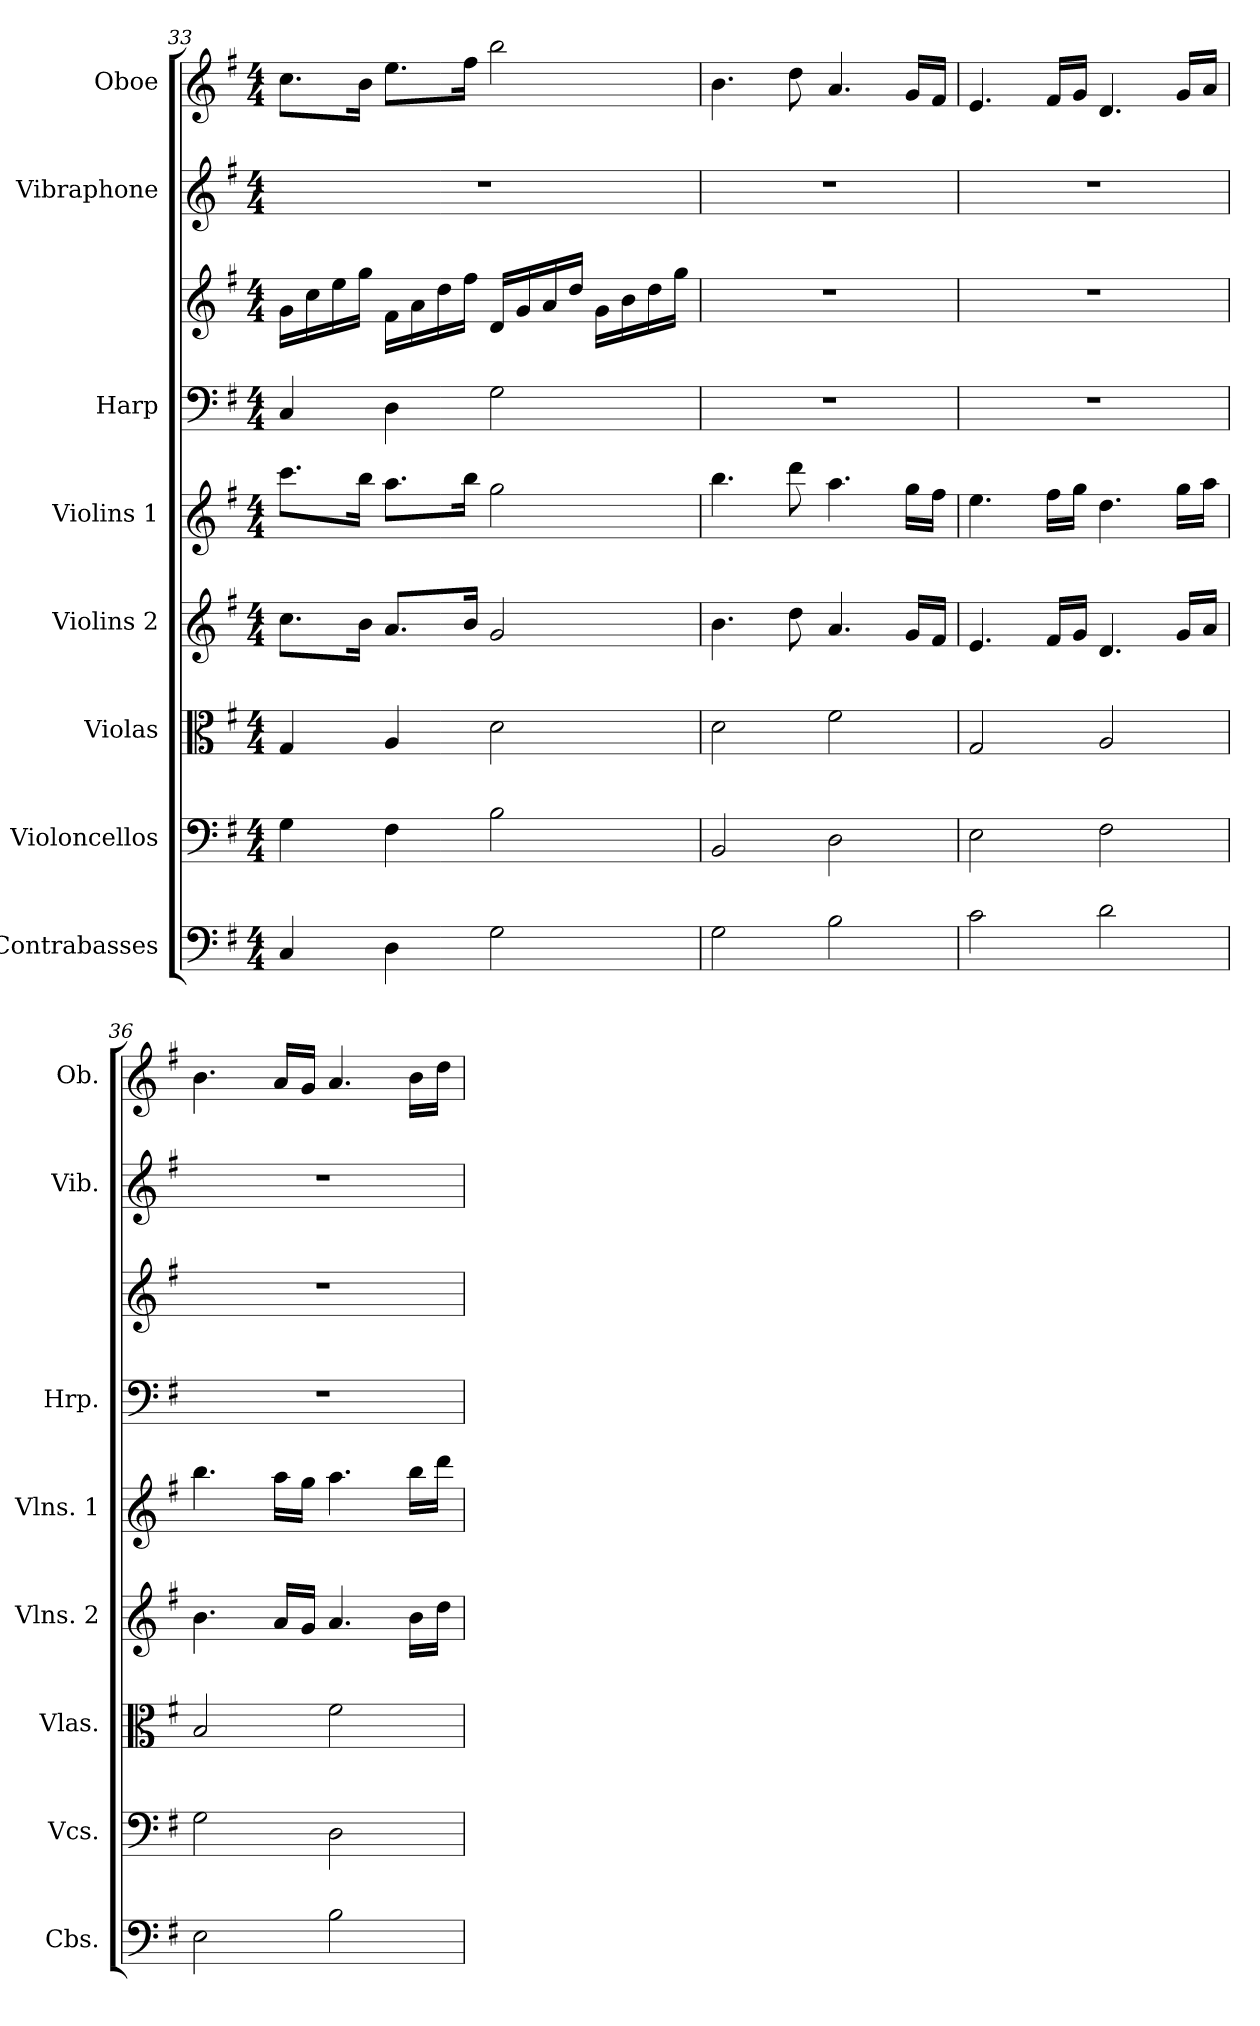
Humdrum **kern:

**kern	**kern	**kern	**kern	**kern	**kern	**kern	**kern	**kern
*part8	*part7	*part6	*part5	*part4	*part3	*part3	*part2	*part1
*staff9	*staff8	*staff7	*staff6	*staff5	*staff4	*staff3	*staff2	*staff1
*I"Contrabasses	*I"Violoncellos	*I"Violas	*I"Violins 2	*I"Violins 1	*I"Harp	*	*I"Vibraphone	*I"Oboe
*I'Cbs.	*I'Vcs.	*I'Vlas.	*I'Vlns. 2	*I'Vlns. 1	*I'Hrp.	*	*I'Vib.	*I'Ob.
!!LO:PB:g=z
*clefF4	*clefF4	*clefC3	*clefG2	*clefG2	*clefF4	*clefG2	*clefG2	*clefG2
*ITrd7c12	*	*	*	*	*	*	*	*
*k[f#]	*k[f#]	*k[f#]	*k[f#]	*k[f#]	*k[f#]	*k[f#]	*k[f#]	*k[f#]
*M4/4	*M4/4	*M4/4	*M4/4	*M4/4	*M4/4	*M4/4	*M4/4	*M4/4
=33	=33	=33	=33	=33	=33	=33	=33	=33
4CC/	4G\	4G/	8.cc\L	8.ccc\L	4C/	16g\LL	1r	8.cc\L
.	.	.	.	.	.	16cc\	.	.
.	.	.	.	.	.	16ee\	.	.
.	.	.	16b\Jk	16bb\Jk	.	16gg\JJ	.	16b\Jk
4DD\	4F#\	4A/	8.a/L	8.aa\L	4D\	16f#\LL	.	8.ee\L
.	.	.	.	.	.	16a\	.	.
.	.	.	.	.	.	16dd\	.	.
.	.	.	16b/Jk	16bb\Jk	.	16ff#\JJ	.	16ff#\Jk
2GG\	2B\	2d\	2g/	2gg\	2G\	16d/LL	.	2bb\
.	.	.	.	.	.	16g/	.	.
.	.	.	.	.	.	16a/	.	.
.	.	.	.	.	.	16dd/JJ	.	.
.	.	.	.	.	.	16g\LL	.	.
.	.	.	.	.	.	16b\	.	.
.	.	.	.	.	.	16dd\	.	.
.	.	.	.	.	.	16gg\JJ	.	.
=34	=34	=34	=34	=34	=34	=34	=34	=34
2GG\	2BB/	2d\	4.b\	4.bb\	1r	1r	1r	4.b\
.	.	.	8dd\	8ddd\	.	.	.	8dd\
2BB\	2D\	2f#\	4.a/	4.aa\	.	.	.	4.a/
.	.	.	16g/LL	16gg\LL	.	.	.	16g/LL
.	.	.	16f#/JJ	16ff#\JJ	.	.	.	16f#/JJ
=35	=35	=35	=35	=35	=35	=35	=35	=35
2C\	2E\	2G/	4.e/	4.ee\	1r	1r	1r	4.e/
.	.	.	16f#/LL	16ff#\LL	.	.	.	16f#/LL
.	.	.	16g/JJ	16gg\JJ	.	.	.	16g/JJ
2D\	2F#\	2A/	4.d/	4.dd\	.	.	.	4.d/
.	.	.	16g/LL	16gg\LL	.	.	.	16g/LL
.	.	.	16a/JJ	16aa\JJ	.	.	.	16a/JJ
!!LO:PB:g=z
=36	=36	=36	=36	=36	=36	=36	=36	=36
2EE\	2G\	2B/	4.b\	4.bb\	1r	1r	1r	4.b\
.	.	.	16a/LL	16aa\LL	.	.	.	16a/LL
.	.	.	16g/JJ	16gg\JJ	.	.	.	16g/JJ
2BB\	2D\	2f#\	4.a/	4.aa\	.	.	.	4.a/
.	.	.	16b\LL	16bb\LL	.	.	.	16b\LL
.	.	.	16dd\JJ	16ddd\JJ	.	.	.	16dd\JJ
=	=	=	=	=	=	=	=	=
*-	*-	*-	*-	*-	*-	*-	*-	*-
